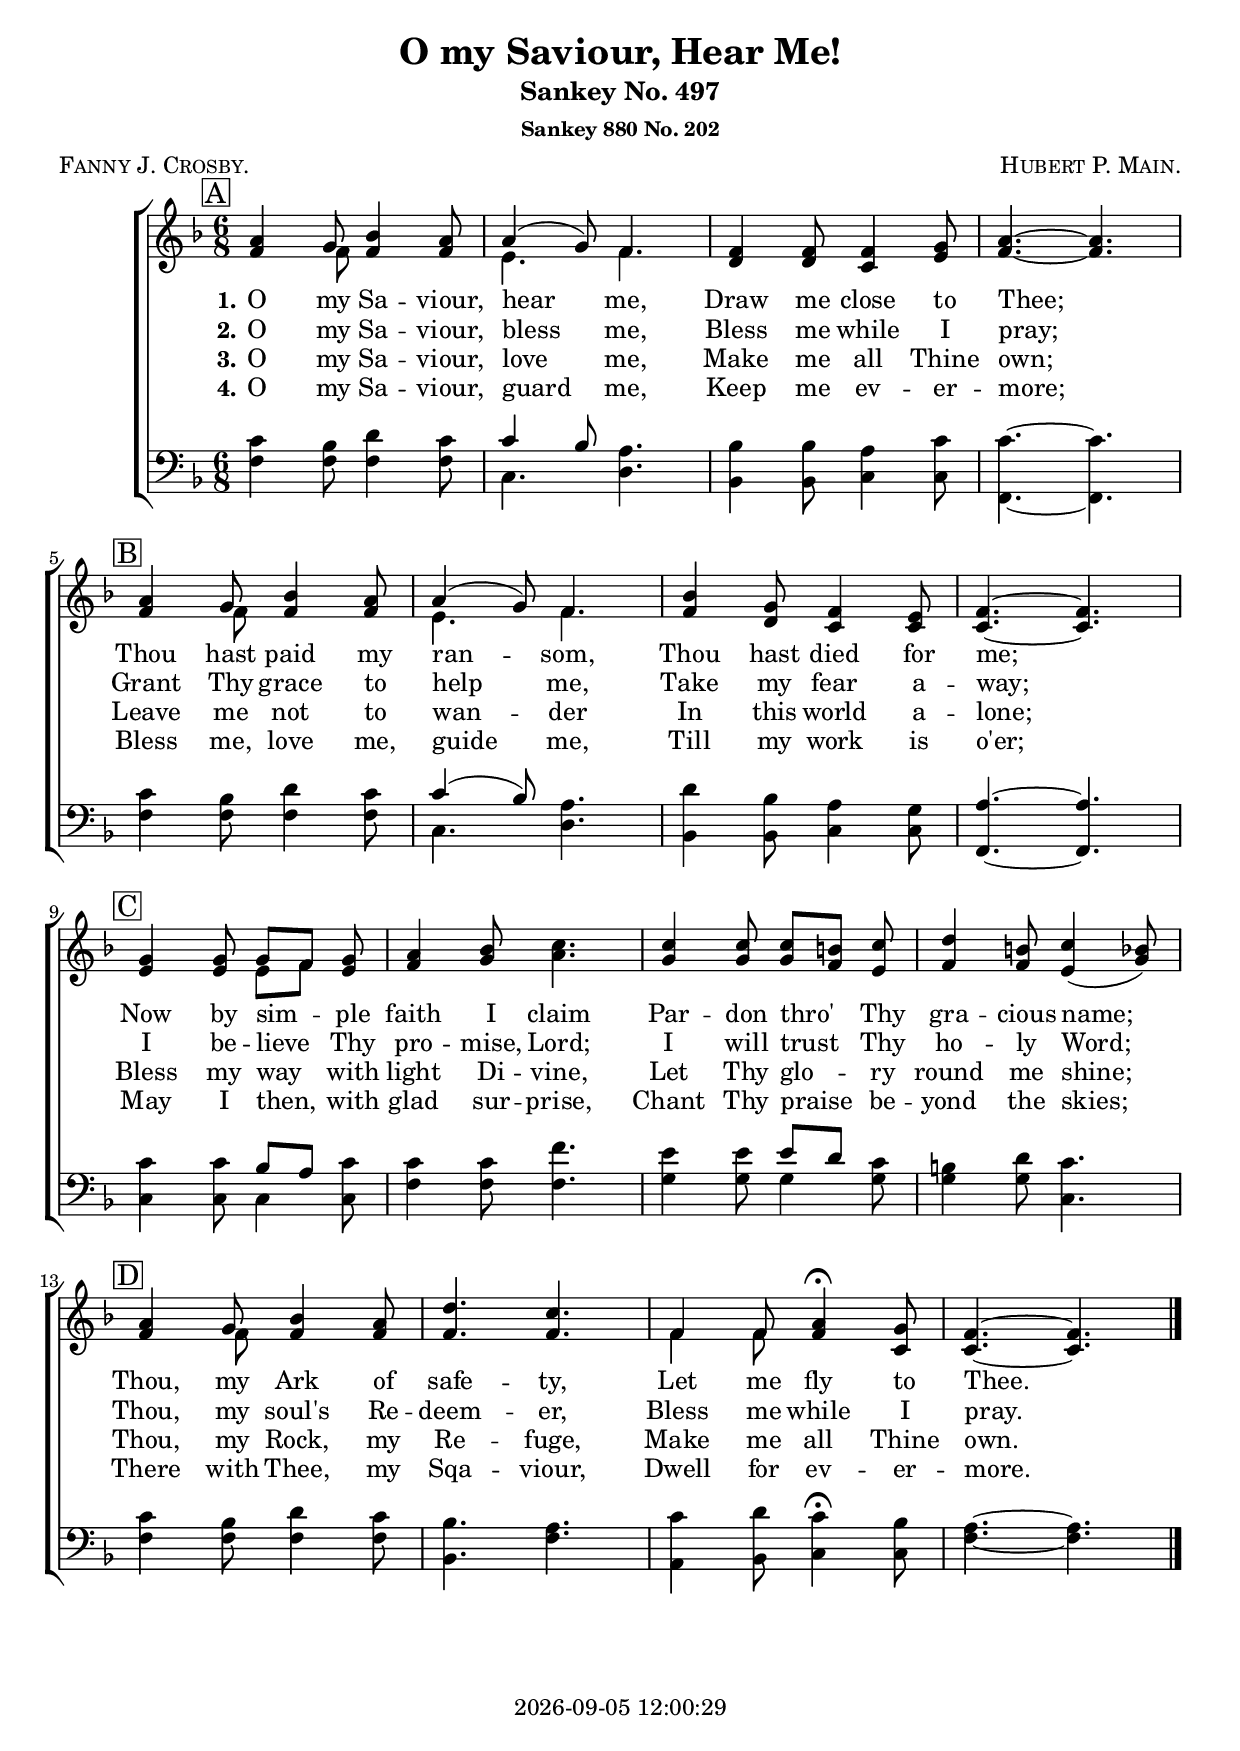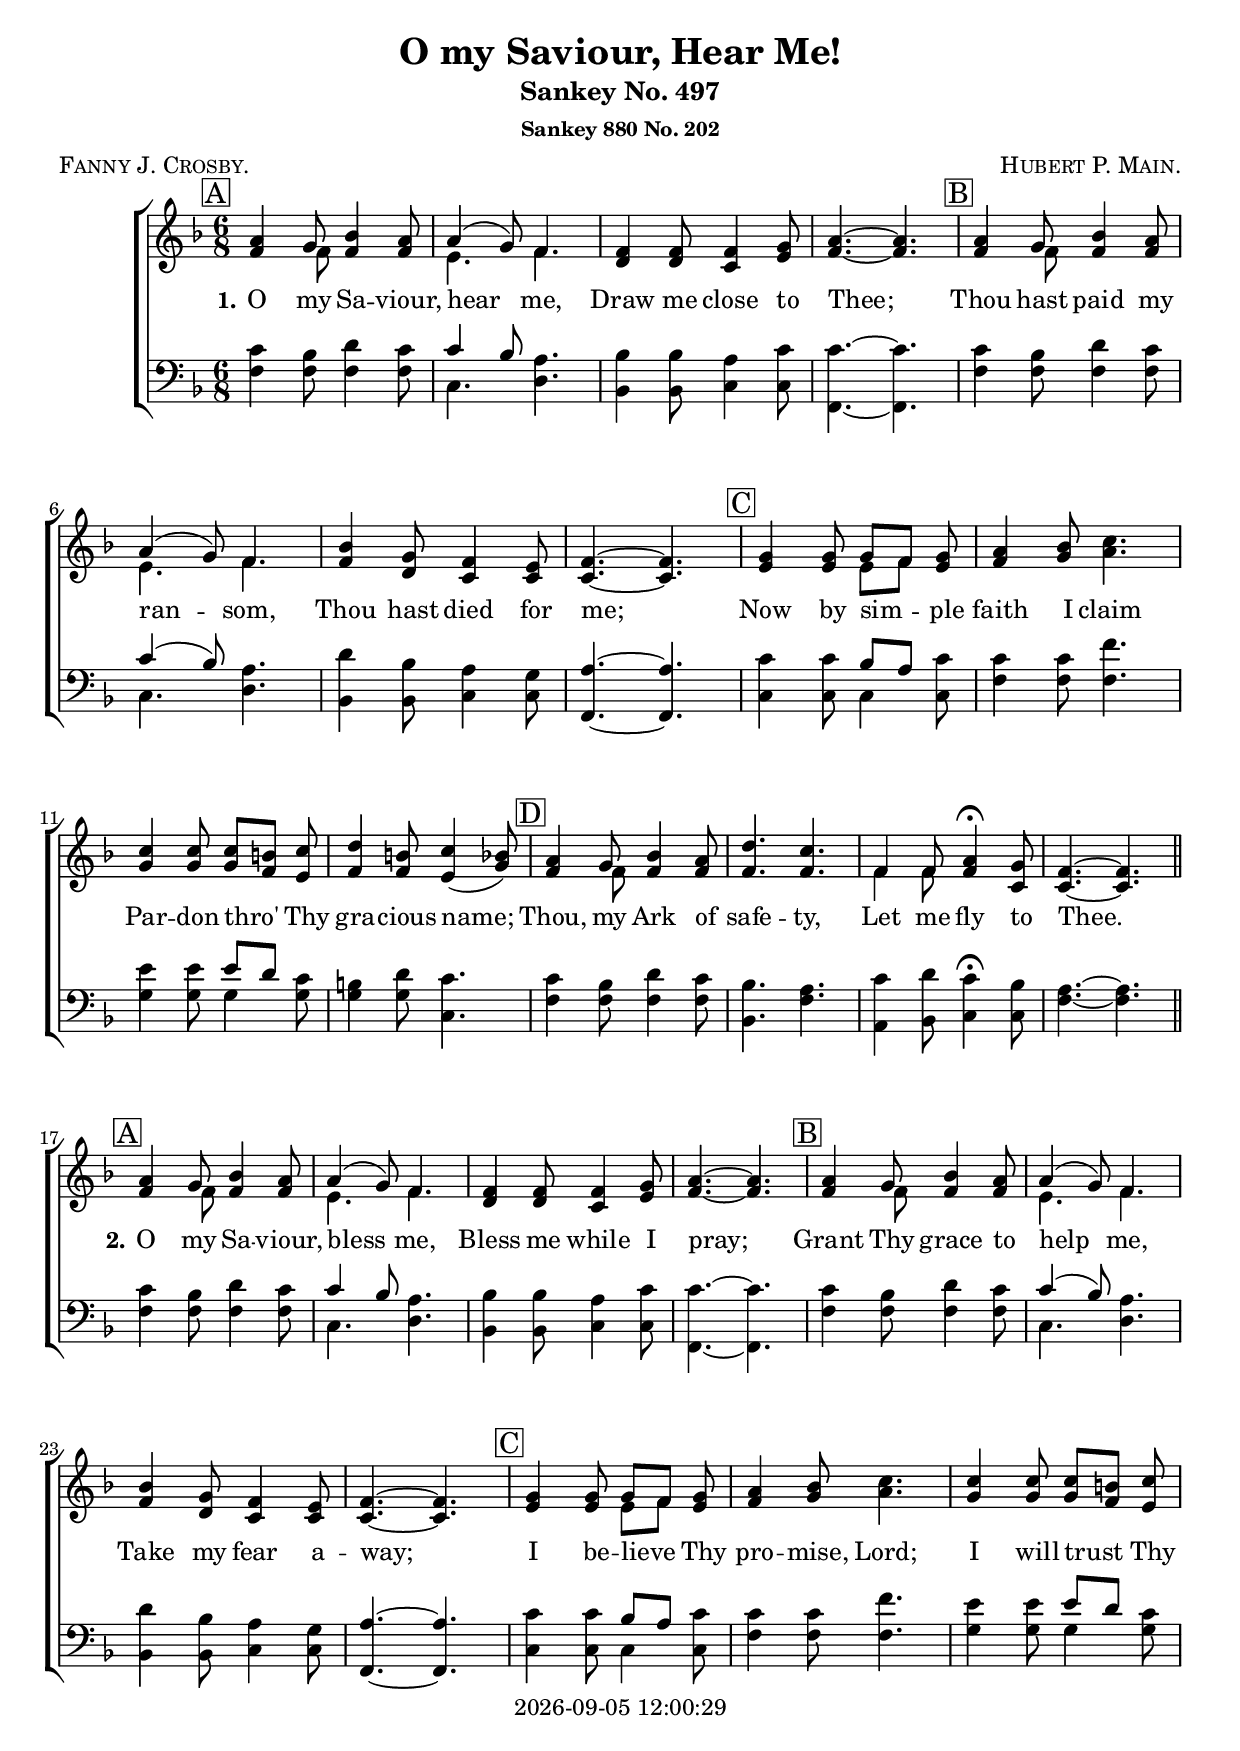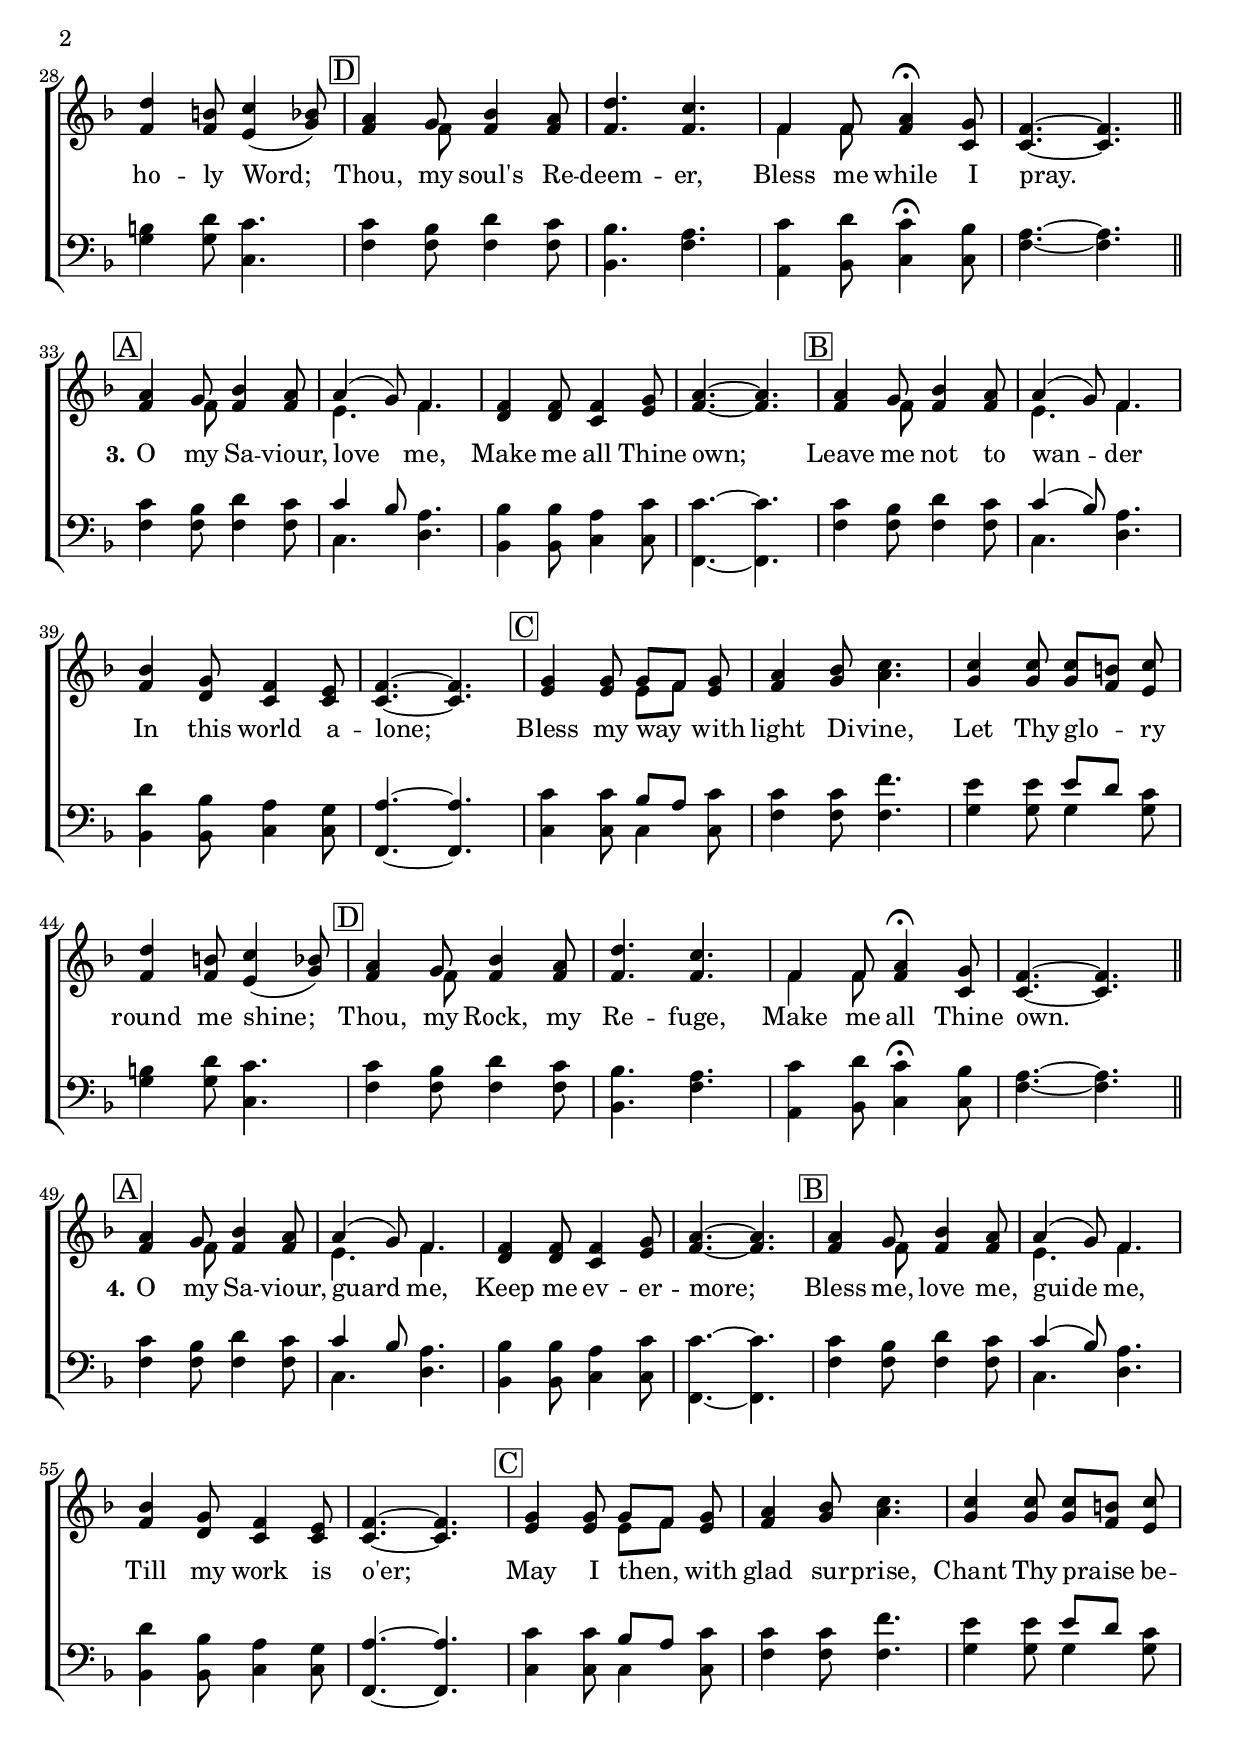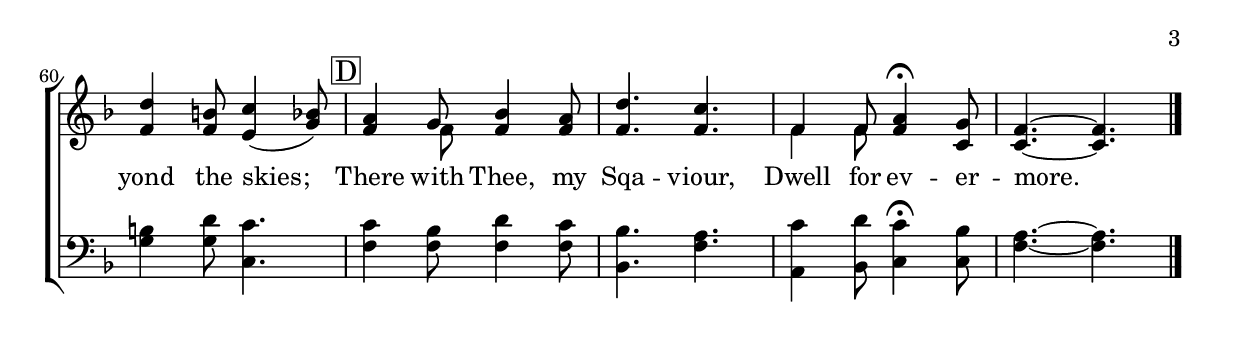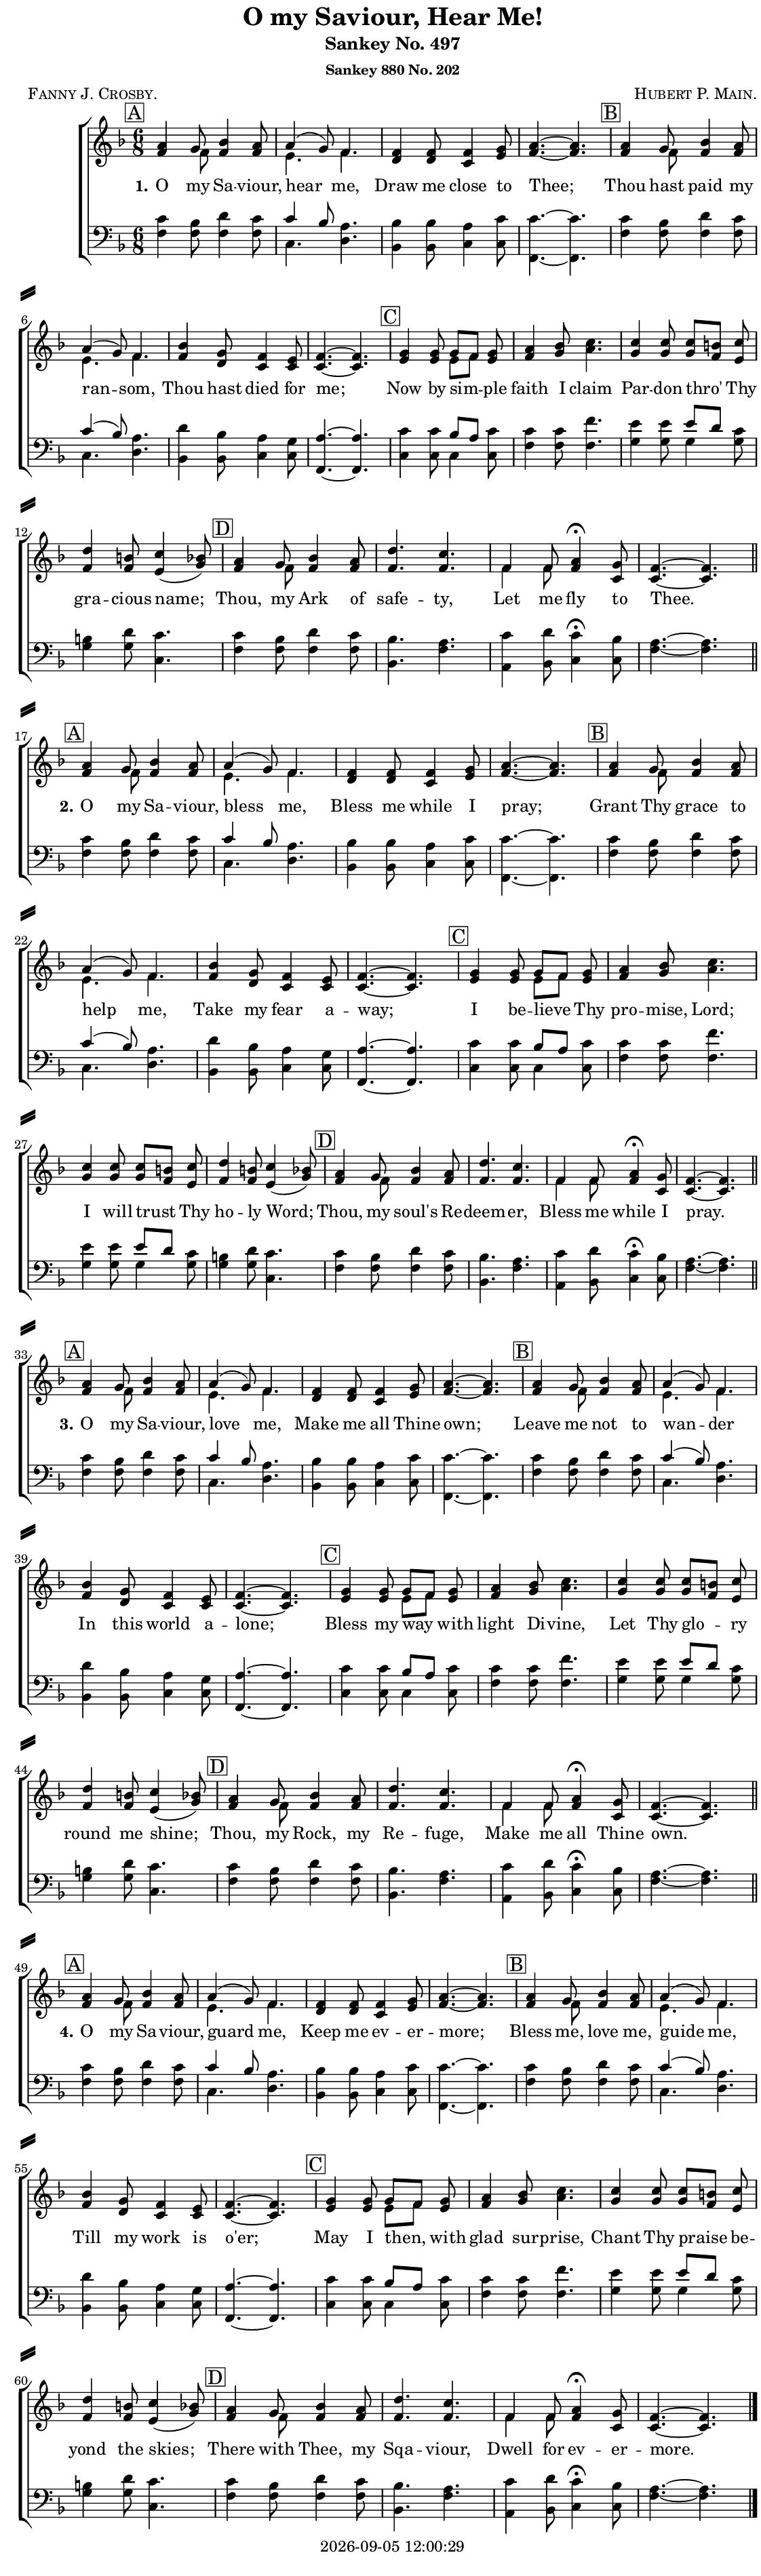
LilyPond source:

\version "2.22.1"

\include "articulate.ly"

today = #(strftime "%Y-%m-%d %H:%M:%S" (localtime (current-time)))

\header {
% centered at top
%  dedication  = "dedication"
  title       = "O my Saviour, Hear Me!"
  subtitle    = "Sankey No. 497"
  subsubtitle = "Sankey 880 No. 202"
%  instrument  = "instrument"
  
% arrangement of following lines:
%
%  poet    composer
%  meter   arranger
%  piece       opus

  composer    = \markup\smallCaps "Hubert P. Main."
%  arranger    = "arranger"
%  opus        = "opus"

  poet        = \markup\smallCaps "Fanny J. Crosby."
%  meter       = \markup\smallCaps "meter"
%  piece       = \markup\smallCaps "piece"

% centered at bottom
% tagline     = "tagline" % default lilypond version
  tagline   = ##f
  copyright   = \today
}

% #(set-global-staff-size 16)

global = {
  \key f \major
  \time 6/8
}

RehearsalTrack = {
% \set Score.currentBarNumber = #5
  \mark \markup { \box "A" } s2.*4
  \mark \markup { \box "B" } s2.*4
  \mark \markup { \box "C" } s2.*4
  \mark \markup { \box "D" } s2.*4
}

TempoTrack = {
  \set Score.tempoHideNote = ##t
  \tempo 4=120
}

nl = { \bar "||" \break }

soprano = \relative {
  \autoBeamOff
  a'4 g8 bes4 a8 | a4(g8) f4. | f4 8 4 g8 | a4.~4. |
  a4 g8 bes4 a8 | a4(g8) f4. | bes4 g8 f4 e8 | f4.~4. |
  g4 8 8[f] g | a4 bes8 c4. | c4 8 8[b] c | d4 b8 c4(bes8) |
  a4 g8 bes4 a8 | d4. c | f,4 8 a4\fermata g8 |
  f4.~4. |
}

alto = \relative {
  \autoBeamOff
  f'4 8 4 8 | e4. f | d4 8 c4 e8 | f4.~4. |
  f4 8 4 8 | e4. f | f4 d8 c4 8 | c4.~4. |
  e4 8 8[f] e | f4 g8 a4. | g4 8 8[f] e | f4 8 e4(g8) |
  f4 8 4 8 | 4. 4. | 4 8 4\fermata c8 | c4.~4. |
}

tenor = \relative {
  \autoBeamOff
  c'4 bes8 d4 c8 | c4{bes8} a4. | bes4 8 a4 c8 | c4.~4. |
  c4 bes8 d4 c8 | c4(bes8) a4. | d4 bes8 a4 g8 | a4.~4. |
  c4 8 bes8[a] c | 4 8 f4. | e4 8 8[d] c | b4 d8 c4. |
  c4 bes8 d4 c8 | bes4. a | c4 d8 c4\fermata bes8 | a4.~4. |
}

bass = \relative {
  \autoBeamOff
  f4 8 4 8 | c4. d | bes4 8 c4 8 | f,4.~4. |
  f'4 8 4 8 | c4. d | bes4 8 c4 8 | f,4.~4. |
  c'4 8 4 8 | f4 8 4. | g4 8 4 8 | 4 8 c,4. |
  f4 8 4 8 | bes,4. f' | a,4 bes8 c4\fermata 8 | f4.~4. |
  
}

nom  = {   \set ignoreMelismata = ##t }
yesm = { \unset ignoreMelismata       }

chorus = \lyricmode {
}

chorusMen = \lyricmode {
}

verses = 4

wordsOne = \lyricmode {
  \set stanza = "1."
  O my Sa -- viour, hear me,
  Draw me close to Thee;
  Thou hast paid my ran -- som,
  Thou hast died for me;
  Now by sim -- ple faith I claim
  Par -- don thro' Thy gra -- cious name;
  Thou, my Ark of safe -- ty,
  Let me fly to Thee.
}
  
wordsTwo = \lyricmode {
  \set stanza = "2."
  O my Sa -- viour, bless me,
  Bless me while I pray;
  Grant Thy grace to help me,
  Take my fear a -- way;
  I be -- lieve Thy pro -- mise, Lord;
  I will trust Thy ho -- ly Word;
  Thou, my soul's Re -- deem -- er,
  Bless me while I pray.
}
  
wordsThree = \lyricmode {
  \set stanza = "3."
  O my Sa -- viour, love me,
  Make me all Thine own;
  Leave me not to wan -- der
  In this world a -- lone;
  Bless my way with light Di -- vine,
  Let Thy glo -- ry round me shine;
  Thou, my Rock, my Re -- fuge,
  Make me all Thine own.
}
  
wordsFour = \lyricmode {
  \set stanza = "4."
  O my Sa -- viour, guard me,
  Keep me ev -- er -- more;
  Bless me, love me, guide me,
  Till my work is o'er;
  May I then, with glad sur -- prise,
  Chant Thy praise be -- yond the skies;
  There with Thee, my Sqa -- viour,
  Dwell for ev -- er -- more.
}
  
wordsMidi = \lyricmode {
  \set stanza = "1."
  "O " "my " Sa "viour, " "hear " "me, "
  "\nDraw " "me " "close " "to " "Thee; "
  "\nThou " "hast " "paid " "my " ran "som, "
  "\nThou " "hast " "died " "for " "me; "
  "\nNow " "by " sim "ple " "faith " "I " "claim "
  "\nPar" "don " "thro' " "Thy " gra "cious " "name; "
  "\nThou, " "my " "Ark " "of " safe "ty, "
  "\nLet " "me " "fly " "to " "Thee.\n"

  \set stanza = "2."
  "\nO " "my " Sa "viour, " "bless " "me, "
  "\nBless " "me " "while " "I " "pray; "
  "\nGrant " "Thy " "grace " "to " "help " "me, "
  "\nTake " "my " "fear " a "way; "
  "\nI " be "lieve " "Thy " pro "mise, " "Lord; "
  "\nI " "will " "trust " "Thy " ho "ly " "Word; "
  "\nThou, " "my " "soul's " Re deem "er, "
  "\nBless " "me " "while " "I " "pray.\n"

  \set stanza = "3."
  "\nO " "my " Sa "viour, " "love " "me, "
  "\nMake " "me " "all " "Thine " "own; "
  "\nLeave " "me " "not " "to " wan "der "
  "\nIn " "this " "world " a "lone; "
  "\nBless " "my " "way " "with " "light " Di "vine, "
  "\nLet " "Thy " glo "ry " "round " "me " "shine; "
  "\nThou, " "my " "Rock, " "my " Re "fuge, "
  "\nMake " "me " "all " "Thine " "own.\n"

  \set stanza = "4."
  "\nO " "my " Sa "viour, " "guard " "me, "
  "\nKeep " "me " ev er "more; "
  "\nBless " "me, " "love " "me, " "guide " "me, "
  "\nTill " "my " "work " "is " "o'er; "
  "\nMay " "I " "then, " "with " "glad " sur "prise, "
  "\nChant " "Thy " "praise " be "yond " "the " "skies; "
  "\nThere " "with " "Thee, " "my " Sqa "viour, "
  "\nDwell " "for " ev er "more. "
}

wordsMidiMen = \lyricmode {
}

\book {
  \bookOutputSuffix "midi"
  \score {
%    \articulate
        \new ChoirStaff <<
                                % Soprano staff
          \new Staff = soprano
          <<
            \new Voice { \repeat unfold \verses \TempoTrack     }
            \new Voice { \global \repeat unfold \verses \soprano \bar "|." }
            \addlyrics \wordsMidi
          >>
                                % Alto staff
          \new Staff = alto
          <<
            \new Voice { \global \repeat unfold \verses { \alto \nl } \bar "|." }
          >>
                                % Tenor staff
          \new Staff = tenor
          <<
            \clef "treble_8"
            \new Voice { \global \repeat unfold \verses \tenor }
            \addlyrics \wordsMidiMen
          >>
                                % Bass staff
          \new Staff = bass
          <<
            \clef "bass"
            \new Voice { \global \repeat unfold \verses \bass }
          >>
        >>
    \midi {}
  }
}

\book {
  \bookOutputSuffix "repeat"
  \score {
        \new ChoirStaff <<
                                  % Joint soprano/alto staff
          \new Staff = women \with { printPartCombineTexts = ##f }
          <<
            \new Voice \RehearsalTrack
            \new Voice \TempoTrack
            \new NullVoice = "aligner" \soprano
            \new Voice \partCombine #'(2 . 88) { \global \soprano \bar "|." } { \global \alto }
            \new Lyrics \lyricsto "aligner" { \wordsOne \chorus }
            \new Lyrics \lyricsto "aligner"   \wordsTwo
            \new Lyrics \lyricsto "aligner"   \wordsThree
            \new Lyrics \lyricsto "aligner"   \wordsFour
          >>
                                  % Joint tenor/bass staff
          \new Staff = men \with { printPartCombineTexts = ##f }
          <<
            \clef "bass"
            \new Voice \partCombine #'(2 . 88) { \global \tenor } { \global \bass }
            \new NullVoice = alignerT { \tenor }
          >>
          \new Lyrics \with {alignAboveContext = men} \lyricsto alignerT \chorusMen
        >>
    \layout {
      indent = 1.5\cm
      \pointAndClickOff
      \context {
        \Staff \RemoveAllEmptyStaves
      }
    }
  }
}

singlescore = {
        \new ChoirStaff <<
                                  % Joint soprano/alto staff
          \new Staff = women \with { printPartCombineTexts = ##f }
          <<
            \new Voice { \repeat unfold \verses \RehearsalTrack }
            \new Voice { \repeat unfold \verses \TempoTrack }
            \new NullVoice = "aligner" { \repeat unfold \verses \soprano }
            \new Voice \partCombine #'(2 . 88) { \global \repeat unfold \verses \soprano \bar "|." }
                                    { \global \repeat unfold \verses { \alto \nl } \bar "|." }
            \new Lyrics \lyricsto "aligner" { \wordsOne   \chorus
                                              \wordsTwo   \chorus
                                              \wordsThree \chorus
                                              \wordsFour  \chorus
                                            }
          >>
                                  % Joint tenor/bass staff
          \new Staff = men \with { printPartCombineTexts = ##f }
          <<
            \clef "bass"
            \new Voice \partCombine #'(2 . 88) { \global \repeat unfold \verses \tenor }
                                    { \global \repeat unfold \verses \bass }
            \new NullVoice = alignerT { \repeat unfold \verses \tenor }
          >>
          \new Lyrics \with {alignAboveContext = men} \lyricsto alignerT { \repeat unfold \verses \chorusMen }
        >>
}

\book {
  \bookOutputSuffix "single"
  \score {
    \singlescore
    \layout {
      indent = 1.5\cm
      \pointAndClickOff
      \context {
        \Staff \RemoveAllEmptyStaves
      }
    }
  }
}

\book {
  \bookOutputSuffix "singlepage"
  \paper {
    top-margin = 0
    left-margin = 7
    right-margin = 1
    paper-width = 190\mm
    page-breaking = #ly:one-page-breaking
    system-system-spacing.basic-distance = #15
    system-separator-markup = \slashSeparator
  }
  \score {
    \singlescore
    \layout {
      indent = 1.5\cm
      \pointAndClickOff
      \context {
        \Staff \RemoveAllEmptyStaves
      }
    }
  }
}
